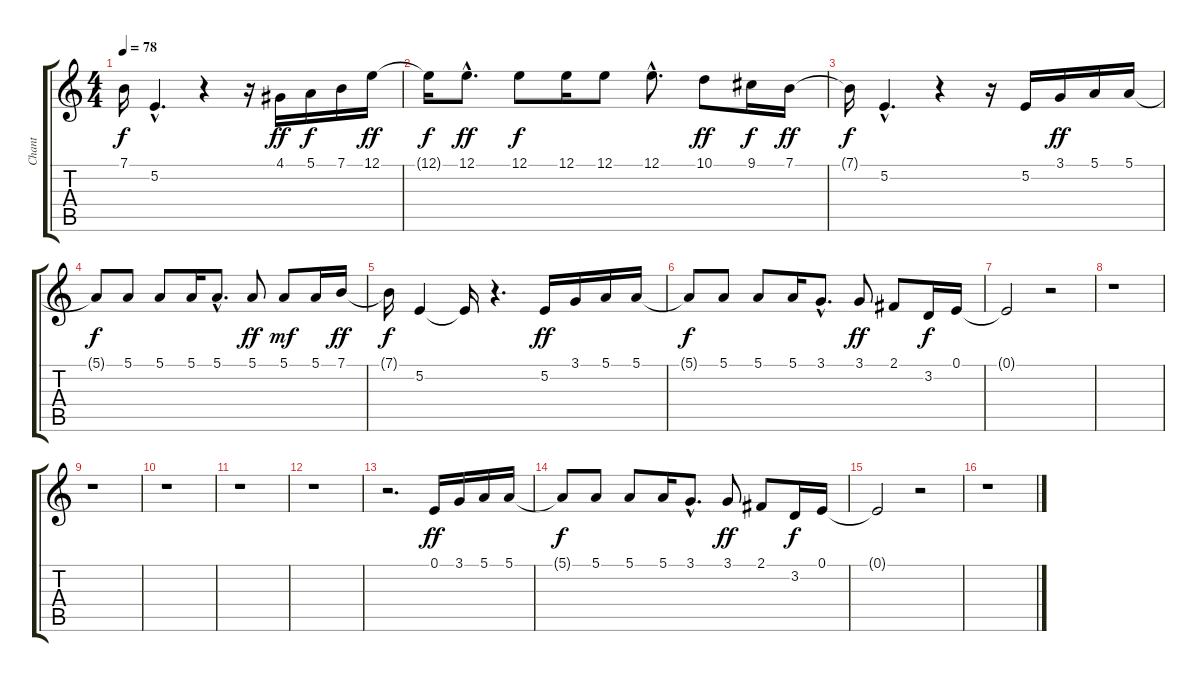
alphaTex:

\track ("Chant" "Chant") {instrument harmonica}
\staff {score tabs}
\tuning (E4 B3 G3 D3 A2 E2) {hide}
\ts (4 4)
\tempo 78
\clef g2
\ks c
7.1{t}.16{dy f} 5.2{hac}.4{d} r.4 r.16 4.1.16{dy ff} 5.1.16{dy f} 7.1.16 12.1.16{dy ff} |
12.1{t}.16{dy f} 12.1{hac}.8{d dy ff} 12.1.8{dy f} 12.1.16 12.1.8 12.1{hac}.8{d} 10.1.8{dy ff} 9.1.16{dy f} 7.1.16{dy ff} |
7.1{t}.16{dy f} 5.2{hac}.4{d} r.4 r.16 5.2.16 3.1.16{dy ff} 5.1.16 5.1.16 |
5.1{t}.8{dy f} 5.1.8 5.1.8 5.1.16 5.1{hac}.8{d} 5.1.8{dy ff} 5.1.8{dy mf} 5.1.16 7.1.16{dy ff} |
7.1{t}.16{dy f} 5.2.4 5.2{t}.16 r.4{d} 5.2.16{dy ff} 3.1.16 5.1.16 5.1.16 |
5.1{t}.8{dy f} 5.1.8 5.1.8 5.1.16 3.1{hac}.8{d} 3.1.8{dy ff} 2.1.8 3.2.16{dy f} 0.1.16 |
0.1{t}.2 r.2 |
r.1 |
r.1 |
r.1 |
r.1 |
r.1 |
r.2{d} 0.1.16{dy ff} 3.1.16 5.1.16 5.1.16 |
5.1{t}.8{dy f} 5.1.8 5.1.8 5.1.16 3.1{hac}.8{d} 3.1.8{dy ff} 2.1.8 3.2.16{dy f} 0.1.16 |
0.1{t}.2 r.2 |
r.1
